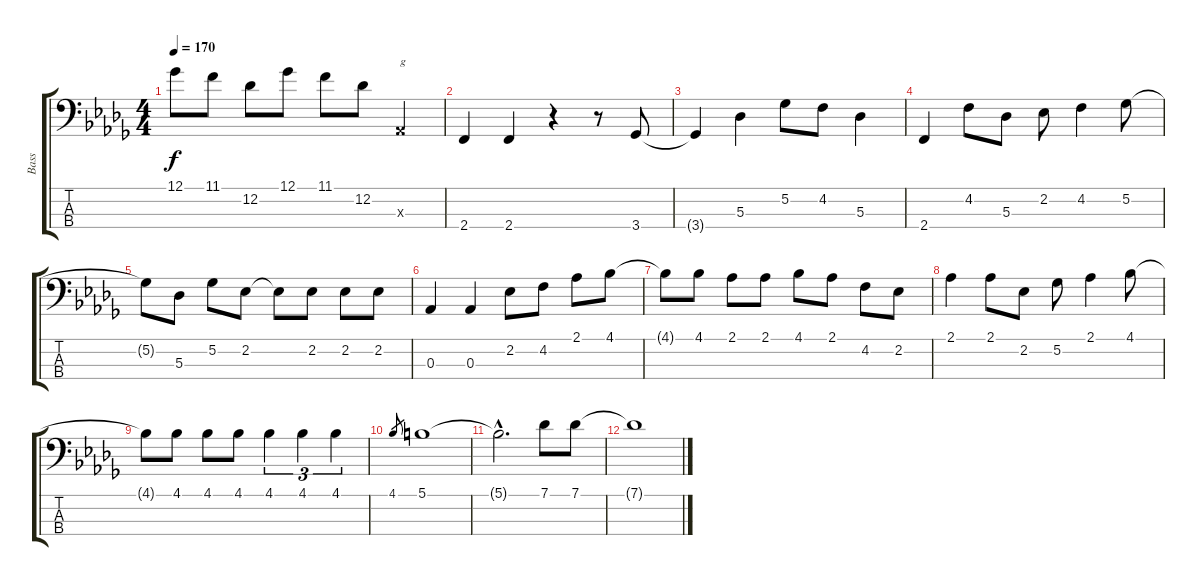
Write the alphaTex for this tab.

\track ("Bass" "Bass") {instrument electricbassfinger}
\staff {score tabs}
\tuning (Gb2 Db2 Ab1 Eb1) {hide}
\ts (4 4)
\tempo 170
\clef f4
\ks db
12.1.8{dy f} 11.1.8 12.2.8 12.1.8 11.1.8 12.2.8 0.3{x}.4{txt "g"} |
2.4.4 2.4.4 r.4 r.8 3.4.8 |
3.4{t}.4 5.3.4 5.2.8 4.2.8 5.3.4 |
2.4.4 4.2.8 5.3.8 2.2.8 4.2.4 5.2.8 |
5.2{t}.8 5.3.8 5.2.8 2.2.8 2.2{t}.8 2.2.8 2.2.8 2.2.8 |
0.3.4 0.3.4 2.2.8 4.2.8 2.1.8 4.1.8 |
4.1{t}.8 4.1.8 2.1.8 2.1.8 4.1.8 2.1.8 4.2.8 2.2.8 |
2.1.4 2.1.8 2.2.8 5.2.8 2.1.4 4.1.8 |
4.1{t}.8 4.1.8 4.1.8 4.1.8 4.1.4{tu (3 2)} 4.1.4{tu (3 2)} 4.1.4{tu (3 2)} |
4.1.8{gr} 5.1.1 |
5.1{hac t}.2{d} 7.1.8 7.1.8 |
7.1{t}.1
